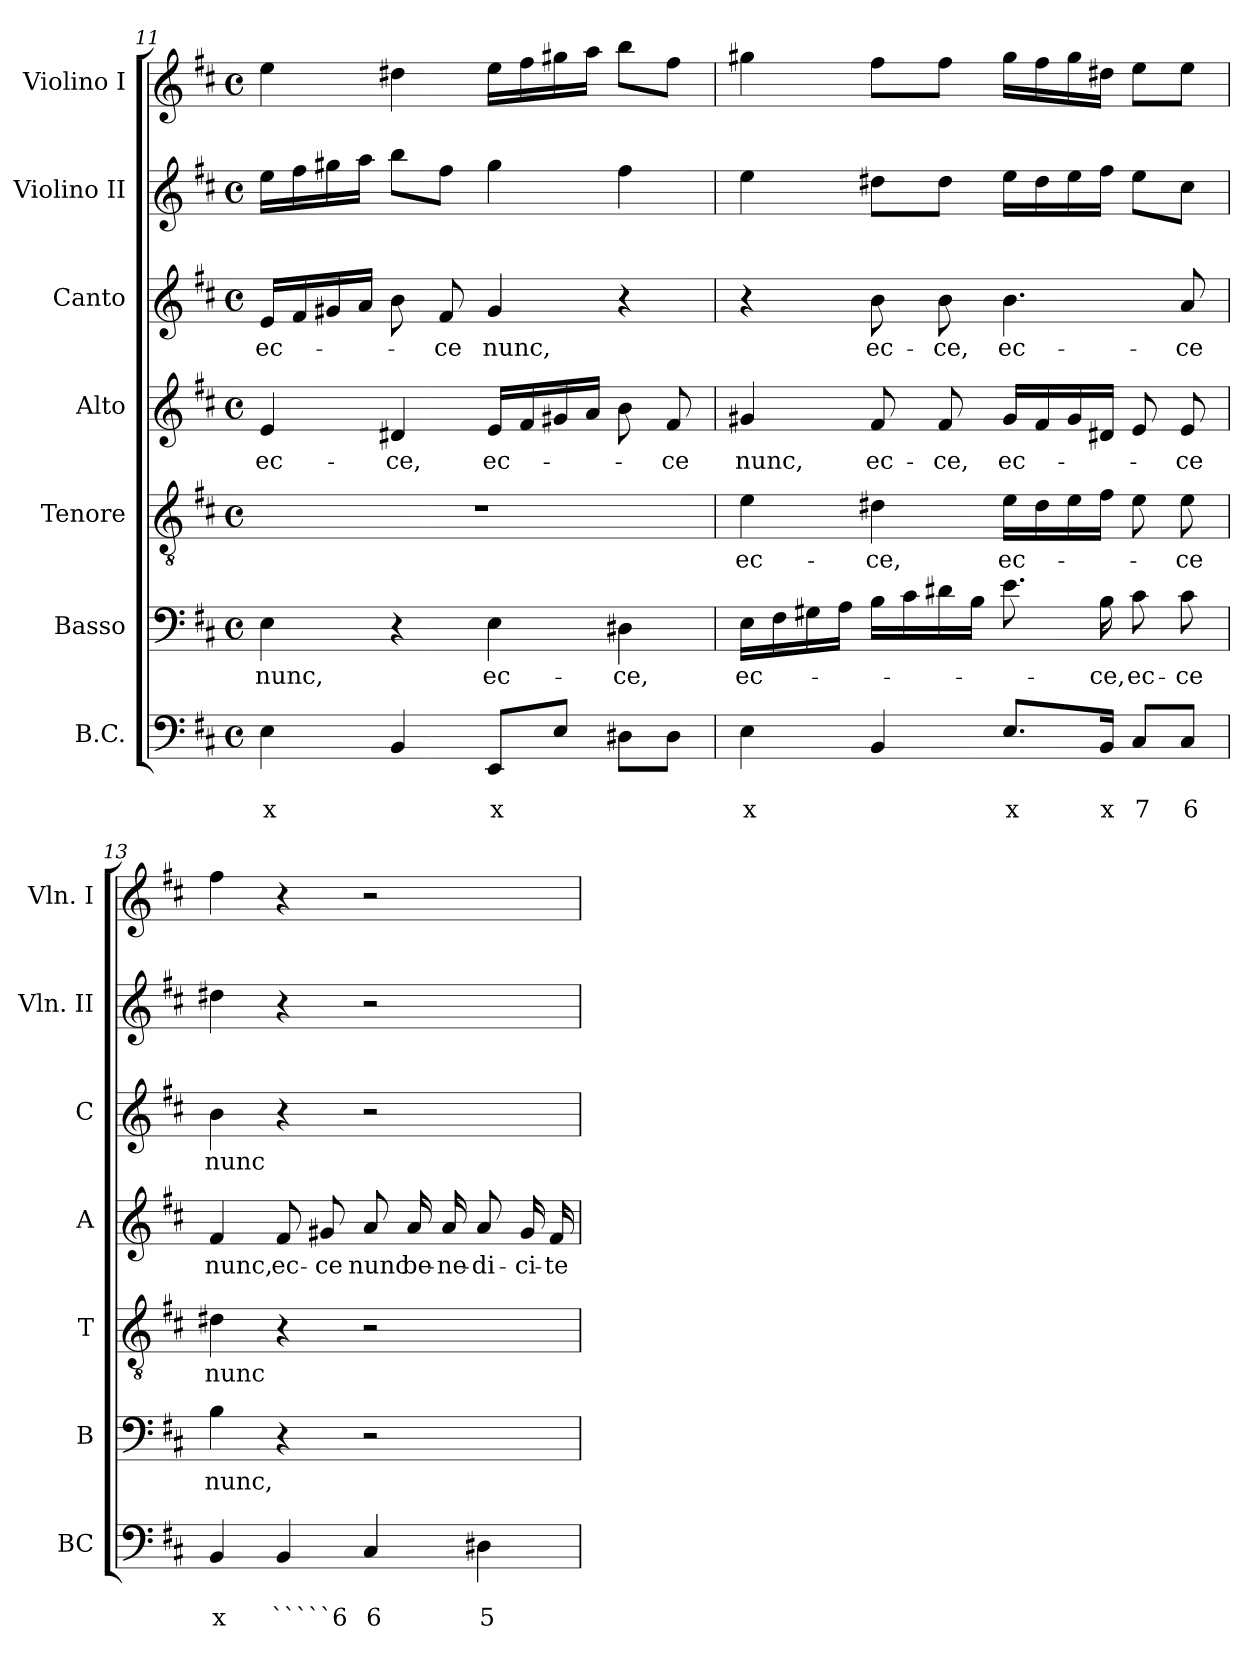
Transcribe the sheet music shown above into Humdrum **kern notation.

**kern	**text	**text	**kern	**text	**kern	**text	**kern	**text	**kern	**text	**kern	**kern
*part7	*part7	*part7	*part6	*part6	*part5	*part5	*part4	*part4	*part3	*part3	*part2	*part1
*staff7	*staff7	*staff7	*staff6	*staff6	*staff5	*staff5	*staff4	*staff4	*staff3	*staff3	*staff2	*staff1
*I"B.C.	*	*	*I"Basso	*	*I"Tenore	*	*I"Alto	*	*I"Canto	*	*I"Violino II	*I"Violino I
*I'BC	*	*	*I'B	*	*I'T	*	*I'A	*	*I'C	*	*I'Vln. II	*I'Vln. I
*clefF4	*	*	*clefF4	*	*clefGv2	*	*clefG2	*	*clefG2	*	*clefG2	*clefG2
*k[f#c#]	*	*	*k[f#c#]	*	*k[f#c#]	*	*k[f#c#]	*	*k[f#c#]	*	*k[f#c#]	*k[f#c#]
*D:	*	*	*D:	*	*D:	*	*D:	*	*D:	*	*D:	*D:
*M4/4	*	*	*M4/4	*	*M4/4	*	*M4/4	*	*M4/4	*	*M4/4	*M4/4
*met(c)	*	*	*met(c)	*	*met(c)	*	*met(c)	*	*met(c)	*	*met(c)	*met(c)
=11	=11	=11	=11	=11	=11	=11	=11	=11	=11	=11	=11	=11
!	!	!LO:LY:b	!	!	!	!	!	!	!	!	!	!
!	!	!	!	!LO:LY:b	!	!	!	!	!	!	!	!
!	!	!	!	!	!	!	!	!LO:LY:b	!	!	!	!
!	!	!	!	!	!	!	!	!	!	!LO:LY:b	!	!
4E\	.	x	4E\	nunc,	1r	.	4e/	ec-	16e/LL	ec-	16ee\LL	4ee\
.	.	.	.	.	.	.	.	.	16f#/	.	16ff#\	.
.	.	.	.	.	.	.	.	.	16g#X/	.	16gg#X\	.
.	.	.	.	.	.	.	.	.	16a/JJ	.	16aa\JJ	.
!	!	!	!	!	!	!	!	!LO:LY:b	!	!	!	!
4BB/	.	.	4r	.	.	.	4d#X/	-ce,	8b\	.	8bb\L	4dd#X\
!	!	!	!	!	!	!	!	!	!	!LO:LY:b	!	!
.	.	.	.	.	.	.	.	.	8f#/	-ce	8ff#\J	.
!	!	!LO:LY:b	!	!	!	!	!	!	!	!	!	!
!	!	!	!	!LO:LY:b	!	!	!	!	!	!	!	!
!	!	!	!	!	!	!	!	!LO:LY:b	!	!	!	!
!	!	!	!	!	!	!	!	!	!	!LO:LY:b	!	!
8EE/L	.	x	4E\	ec-	.	.	16e/LL	ec-	4g#/	nunc,	4gg#\	16ee\LL
.	.	.	.	.	.	.	16f#/	.	.	.	.	16ff#\
8E/J	.	.	.	.	.	.	16g#X/	.	.	.	.	16gg#X\
.	.	.	.	.	.	.	16a/JJ	.	.	.	.	16aa\JJ
!	!	!	!	!LO:LY:b	!	!	!	!	!	!	!	!
8D#X\L	.	.	4D#X\	-ce,	.	.	8b\	.	4r	.	4ff#\	8bb\L
!	!	!	!	!	!	!	!	!LO:LY:b	!	!	!	!
8D#\J	.	.	.	.	.	.	8f#/	-ce	.	.	.	8ff#\J
=12	=12	=12	=12	=12	=12	=12	=12	=12	=12	=12	=12	=12
!	!	!LO:LY:b	!	!	!	!	!	!	!	!	!	!
!	!	!	!	!LO:LY:b	!	!	!	!	!	!	!	!
!	!	!	!	!	!	!LO:LY:b	!	!	!	!	!	!
!	!	!	!	!	!	!	!	!LO:LY:b	!	!	!	!
4E\	.	x	16E\LL	ec-	4e\	ec-	4g#X/	nunc,	4r	.	4ee\	4gg#X\
.	.	.	16F#\	.	.	.	.	.	.	.	.	.
.	.	.	16G#X\	.	.	.	.	.	.	.	.	.
.	.	.	16A\JJ	.	.	.	.	.	.	.	.	.
!	!	!	!	!	!	!LO:LY:b	!	!	!	!	!	!
!	!	!	!	!	!	!	!	!LO:LY:b	!	!	!	!
!	!	!	!	!	!	!	!	!	!	!LO:LY:b	!	!
4BB/	.	.	16B\LL	.	4d#X\	-ce,	8f#/	ec-	8b\	ec-	8dd#X\L	8ff#\L
.	.	.	16c#\	.	.	.	.	.	.	.	.	.
!	!	!	!	!	!	!	!	!LO:LY:b	!	!	!	!
!	!	!	!	!	!	!	!	!	!	!LO:LY:b	!	!
.	.	.	16d#X\	.	.	.	8f#/	-ce,	8b\	-ce,	8dd#\J	8ff#\J
.	.	.	16B\JJ	.	.	.	.	.	.	.	.	.
!	!	!LO:LY:b	!	!	!	!	!	!	!	!	!	!
!	!	!	!	!	!	!LO:LY:b	!	!	!	!	!	!
!	!	!	!	!	!	!	!	!LO:LY:b	!	!	!	!
!	!	!	!	!	!	!	!	!	!	!LO:LY:b	!	!
8.E/L	.	x	8.e\	.	16e\LL	ec-	16g#/LL	ec-	4.b\	ec-	16ee\LL	16gg#\LL
.	.	.	.	.	16d#\	.	16f#/	.	.	.	16dd#\	16ff#\
.	.	.	.	.	16e\	.	16g#/	.	.	.	16ee\	16gg#\
!	!	!LO:LY:b	!	!	!	!	!	!	!	!	!	!
!	!	!	!	!LO:LY:b	!	!	!	!	!	!	!	!
16BB/Jk	.	x	16B\	-ce,	16f#\JJ	.	16d#X/JJ	.	.	.	16ff#\JJ	16dd#X\JJ
!	!	!LO:LY:b	!	!	!	!	!	!	!	!	!	!
!	!	!	!	!LO:LY:b	!	!	!	!	!	!	!	!
8C#/L	.	7	8c#\	ec-	8e\	.	8e/	.	.	.	8ee\L	8ee\L
!	!	!LO:LY:b	!	!	!	!	!	!	!	!	!	!
!	!	!	!	!LO:LY:b	!	!	!	!	!	!	!	!
!	!	!	!	!	!	!LO:LY:b	!	!	!	!	!	!
!	!	!	!	!	!	!	!	!LO:LY:b	!	!	!	!
!	!	!	!	!	!	!	!	!	!	!LO:LY:b	!	!
8C#/J	.	6	8c#\	-ce	8e\	-ce	8e/	-ce	8a/	-ce	8cc#\J	8ee\J
!!LO:PB:g=z
=13	=13	=13	=13	=13	=13	=13	=13	=13	=13	=13	=13	=13
!	!	!LO:LY:b	!	!	!	!	!	!	!	!	!	!
!	!	!	!	!LO:LY:b	!	!	!	!	!	!	!	!
!	!	!	!	!	!	!LO:LY:b	!	!	!	!	!	!
!	!	!	!	!	!	!	!	!LO:LY:b	!	!	!	!
!	!	!	!	!	!	!	!	!	!	!LO:LY:b	!	!
4BB/	.	x	4B\	nunc,	4d#X\	nunc	4f#/	nunc,	4b\	nunc	4dd#X\	4ff#\
!	!	!LO:LY:b	!	!	!	!	!	!	!	!	!	!
!	!	!	!	!	!	!	!	!LO:LY:b	!	!	!	!
4BB/	.	`````6	4r	.	4r	.	8f#/	ec-	4r	.	4r	4r
!	!	!	!	!	!	!	!	!LO:LY:b	!	!	!	!
.	.	.	.	.	.	.	8g#X/	-ce	.	.	.	.
!	!	!LO:LY:b	!	!	!	!	!	!	!	!	!	!
!	!	!	!	!	!	!	!	!LO:LY:b	!	!	!	!
4C#/	.	6	2r	.	2r	.	8a/	nunc	2r	.	2r	2r
!	!	!	!	!	!	!	!	!LO:LY:b	!	!	!	!
.	.	.	.	.	.	.	16a/	be-	.	.	.	.
!	!	!	!	!	!	!	!	!LO:LY:b	!	!	!	!
.	.	.	.	.	.	.	16a/	-ne-	.	.	.	.
!	!	!LO:LY:b	!	!	!	!	!	!	!	!	!	!
!	!	!	!	!	!	!	!	!LO:LY:b	!	!	!	!
4D#X\	.	5	.	.	.	.	8a/	-di-	.	.	.	.
!	!	!	!	!	!	!	!	!LO:LY:b	!	!	!	!
.	.	.	.	.	.	.	16g#/	-ci-	.	.	.	.
!	!	!	!	!	!	!	!	!LO:LY:b	!	!	!	!
.	.	.	.	.	.	.	16f#/	-te	.	.	.	.
=	=	=	=	=	=	=	=	=	=	=	=	=
*-	*-	*-	*-	*-	*-	*-	*-	*-	*-	*-	*-	*-
